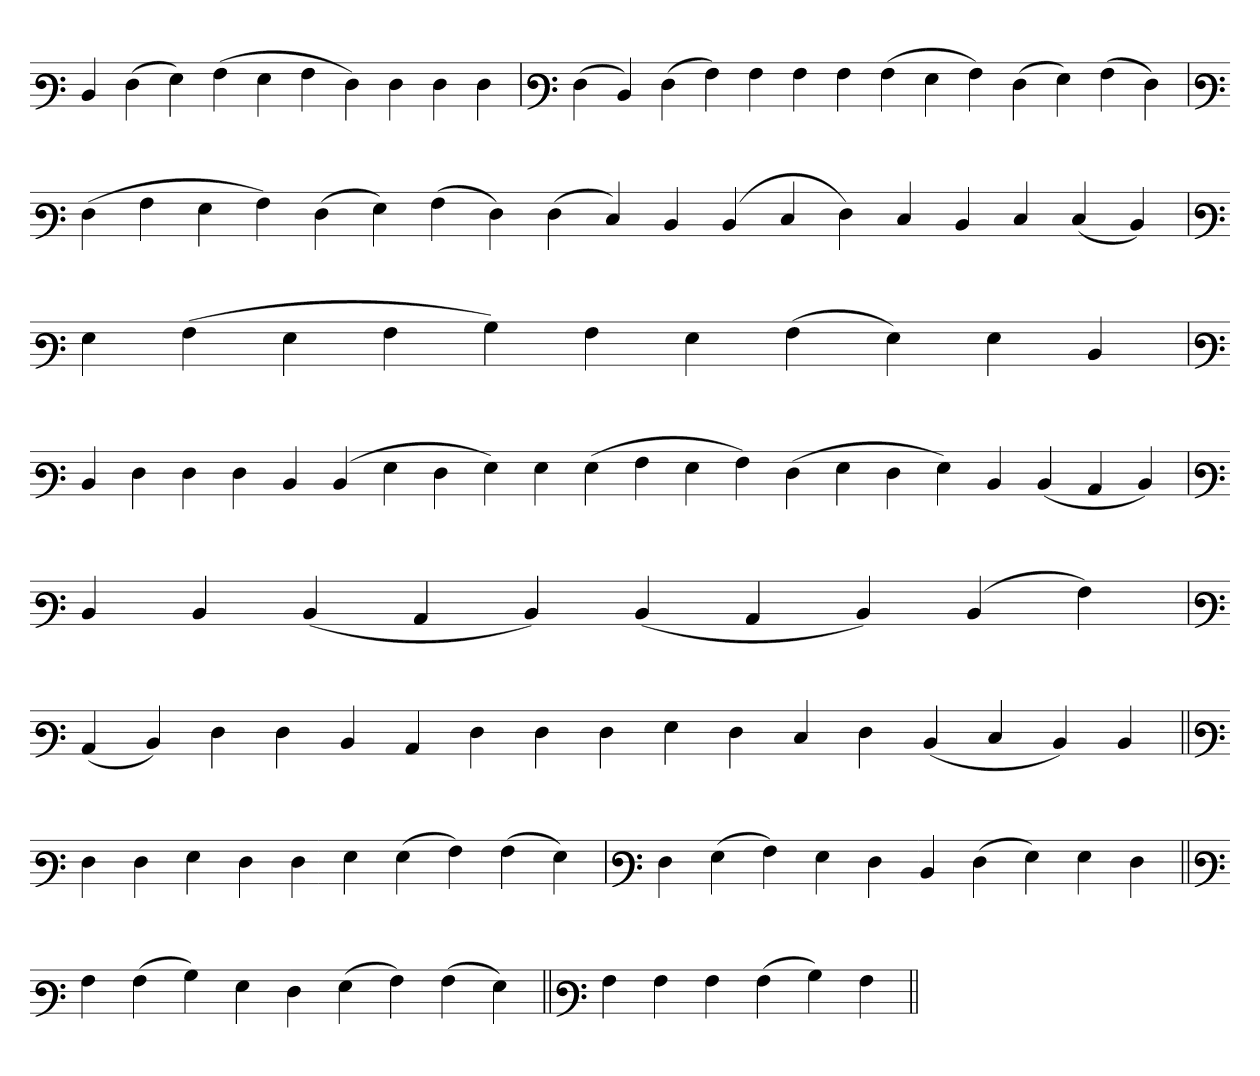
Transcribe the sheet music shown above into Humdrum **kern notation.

**kern
*part1
*staff1
*clefF3
=
4D
(4F
4G)
(4A
4G
4A
4F)
4F
4F
4F
=`
*clefF3
(4F
4D)
(4F
4A)
4A
4A
4A
(4A
4G
4A)
(4F
4G)
(4A
4F)
=`
*clefF3
(4F
4A
4G
4A)
(4F
4G)
(4A
4F)
(4F
4E)
4D
(4D
4E
4F)
4E
4D
4E
(4E
4D)
=
*clefF3
4G
(4A
4G
4A
4B)
4A
4G
(4A
4G)
4G
4D
=`
*clefF3
4D
4F
4F
4F
4D
(4D
4G
4F
4G)
4G
(4G
4A
4G
4A)
(4F
4G
4F
4G)
4D
(4D
4C
4D)
='
*clefF3
4D
4D
(4D
4C
4D)
(4D
4C
4D)
(4D
4A)
=`
*clefF3
(4C
4D)
4F
4F
4D
4C
4F
4F
4F
4G
4F
4E
4F
(4D
4E
4D)
4D
=||
*clefF3
4F
4F
4G
4F
4F
4G
(4G
4A)
(4A
4G)
='
*clefF3
4F
(4G
4A)
4G
4F
4D
(4F
4G)
4G
4F
=||
*clefF3
4A
(4A
4B)
4G
4F
(4G
4A)
(4A
4G)
=||
*clefF3
4A
4A
4A
(4A
4B)
4A
=||
*-
